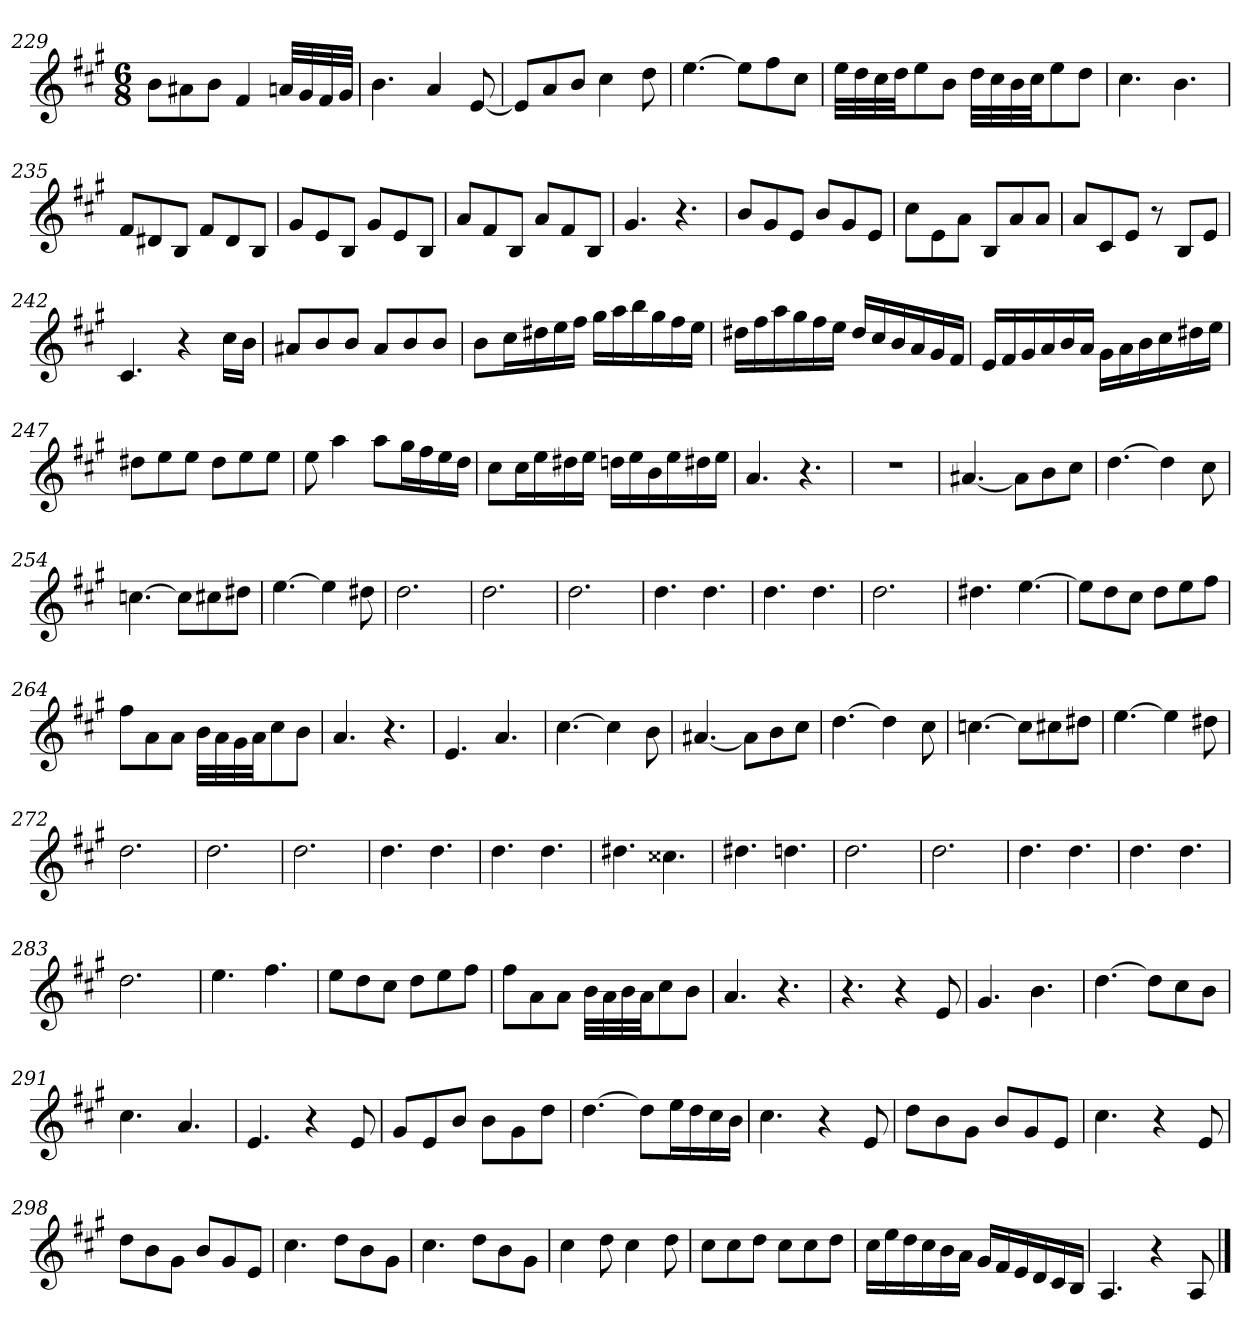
**kern
*part1
*staff1
*clefG2
*k[f#c#g#]
*A:
*M6/8
=229
8b\L
8a#X\
8b\J
4f#
32an/LLL
32g#/
32f#/
32g#/JJJ
=230
4.b
4a
[8e
=231
8e/L]
8a/
8b/J
4cc#
8dd
=232
[4.ee
8ee\L]
8ff#\
8cc#\J
=233
32ee\LLL
32dd\
32cc#\
32dd\JJ
8ee\
8b\J
32dd\LLL
32cc#\
32b\
32cc#\JJ
8ee\
8dd\J
=234
4.cc#
4.b
=235
8f#/L
8d#X/
8B/J
8f#/L
8d#/
8B/J
=236
8g#/L
8e/
8B/J
8g#/L
8e/
8B/J
=237
8a/L
8f#/
8B/J
8a/L
8f#/
8B/J
=238
4.g#
4.r
=239
8b/L
8g#/
8e/J
8b/L
8g#/
8e/J
=240
8cc#\L
8e\
8a\J
8B/L
8a/
8a/J
=241
8a/L
8c#/
8e/J
8r
8B/L
8e/J
=242
4.c#
4r
16cc#\LL
16b\JJ
=243
8a#X/L
8b/
8b/J
8a#/L
8b/
8b/J
=244
8b\L
16cc#\L
16dd#X\
16ee\
16ff#\JJ
16gg#\LL
16aa\
16bb\
16gg#\
16ff#\
16ee\JJ
=245
16dd#X\LL
16ff#\
16aa\
16gg#\
16ff#\
16ee\JJ
16dd#/LL
16cc#/
16b/
16a/
16g#/
16f#/JJ
=246
16e/LL
16f#/
16g#/
16a/
16b/
16a/JJ
16g#\LL
16a\
16b\
16cc#\
16dd#X\
16ee\JJ
=247
8dd#X\L
8ee\
8ee\J
8dd#\L
8ee\
8ee\J
=248
8ee
4aa
8aa\L
16gg#\L
16ff#\
16ee\
16dd\JJ
=249
8cc#\L
16cc#\L
16ee\
16dd#X\
16ee\JJ
16ddn\LL
16ee\
16b\
16ee\
16dd#X\
16ee\JJ
=250
4.a
4.r
=251
2.r
=252
[4.a#X
8a#\L]
8b\
8cc#\J
=253
[4.dd
4dd]
8cc#
=254
[4.ccn
8cc\L]
8cc#X\
8dd#X\J
=255
[4.ee
4ee]
8dd#X
=256
2.dd
=257
2.dd
=258
2.dd
=259
4.dd
4.dd
=260
4.dd
4.dd
=261
2.dd
=262
4.dd#X
[4.ee
=263
8ee\L]
8dd\
8cc#\J
8dd\L
8ee\
8ff#\J
=264
8ff#\L
8a\
8a\J
32b\LLL
32a\
32g#\
32a\JJ
8cc#\
8b\J
=265
4.a
4.r
=266
4.e
4.a
=267
[4.cc#
4cc#]
8b
=268
[4.a#X
8a#\L]
8b\
8cc#\J
=269
[4.dd
4dd]
8cc#
=270
[4.ccn
8cc\L]
8cc#X\
8dd#X\J
=271
[4.ee
4ee]
8dd#X
=272
2.dd
=273
2.dd
=274
2.dd
=275
4.dd
4.dd
=276
4.dd
4.dd
=277
4.dd#X
4.cc##X
=278
4.dd#X
4.ddn
=279
2.dd
=280
2.dd
=281
4.dd
4.dd
=282
4.dd
4.dd
=283
2.dd
=284
4.ee
4.ff#
=285
8ee\L
8dd\
8cc#\J
8dd\L
8ee\
8ff#\J
=286
8ff#\L
8a\
8a\J
32b\LLL
32a\
32b\
32a\JJ
8cc#\
8b\J
=287
4.a
4.r
=288
4.r
4r
8e
=289
4.g#
4.b
=290
[4.dd
8dd\L]
8cc#\
8b\J
=291
4.cc#
4.a
=292
4.e
4r
8e
=293
8g#/L
8e/
8b/J
8b\L
8g#\
8dd\J
=294
[4.dd
8dd\L]
16ee\L
16dd\
16cc#\
16b\JJ
=295
4.cc#
4r
8e
=296
8dd\L
8b\
8g#\J
8b/L
8g#/
8e/J
=297
4.cc#
4r
8e
=298
8dd\L
8b\
8g#\J
8b/L
8g#/
8e/J
=299
4.cc#
8dd\L
8b\
8g#\J
=300
4.cc#
8dd\L
8b\
8g#\J
=301
4cc#
8dd
4cc#
8dd
=302
8cc#\L
8cc#\
8dd\J
8cc#\L
8cc#\
8dd\J
=303
16cc#\LL
16ee\
16dd\
16cc#\
16b\
16a\JJ
16g#/LL
16f#/
16e/
16d/
16c#/
16B/JJ
=304
4.A
4r
8A
==
*-
